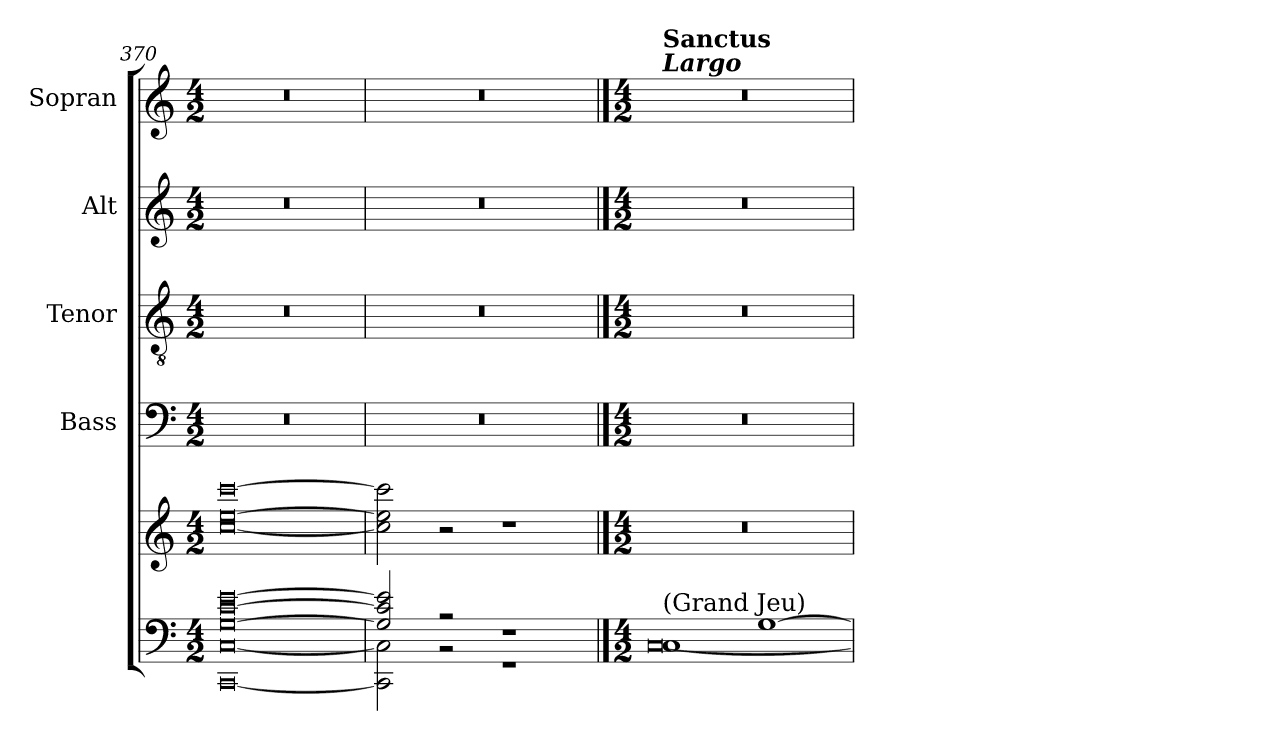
**kern	**kern	**kern	**kern	**kern	**kern
*part5	*part5	*part4	*part3	*part2	*part1
*staff6	*staff5	*staff4	*staff3	*staff2	*staff1
*	*	*I"Bass	*I"Tenor	*I"Alt	*I"Sopran
*	*	*I'B.	*I'T.	*I'A.	*I'S.
*clefF4	*clefG2	*clefF4	*clefGv2	*clefG2	*clefG2
*k[]	*k[]	*k[]	*k[]	*k[]	*k[]
*C:	*C:	*C:	*C:	*C:	*C:
*M4/2	*M4/2	*M4/2	*M4/2	*M4/2	*M4/2
=370	=370	=370	=370	=370	=370
*^	*	*	*	*	*
[>0G [>0c [>0e	[<0CC [<0C	[0cc [0ee [0ccc	0r	0r	0r	0r
=371	=371	=371	=371	=371	=371	=371
2G/] 2c/] 2e/]	2CC\] 2C\]	2cc\] 2ee\] 2ccc\]	0r	0r	0r	0r
2r	2r	2r	.	.	.	.
1r	1r	1r	.	.	.	.
!!LO:PB:g=z
==372	==372	==372	==372	==372	==372	==372
*M4/2	*	*M4/2	*M4/2	*M4/2	*M4/2	*M4/2
!	!	!	!	!	!	!LO:TX:a:Bi:t=Largo
!	!	!	!	!	!	!LO:TX:a:B:t=Sanctus
!LO:TX:a:t=(Grand Jeu)	!	!	!	!	!	!
1C	[<0C	0r	0r	0r	0r	0r
[>1G	.	.	.	.	.	.
*v	*v	*	*	*	*	*
=	=	=	=	=	=
*-	*-	*-	*-	*-	*-
